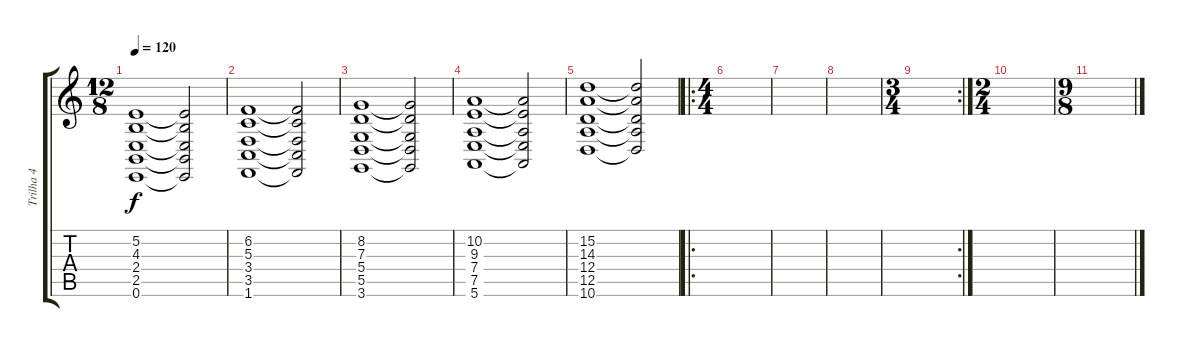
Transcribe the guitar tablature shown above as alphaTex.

\track ("Trilha 4" "Trilha 4") {instrument synthstrings1}
\staff {score tabs}
\tuning (E4 B3 G3 D3 A2 E2) {hide}
\ts (12 8)
\tempo 120
\clef g2
\ks c
(5.2 4.3 2.4 2.5 0.6).1{dy f} (5.2{t} 4.3{t} 2.4{t} 2.5{t} 0.6{t}).2 |
(6.2 5.3 3.4 3.5 1.6).1 (6.2{t} 5.3{t} 3.4{t} 3.5{t} 1.6{t}).2 |
(8.2 7.3 5.4 5.5 3.6).1 (8.2{t} 7.3{t} 5.4{t} 5.5{t} 3.6{t}).2 |
(10.2 9.3 7.4 7.5 5.6).1 (10.2{t} 9.3{t} 7.4{t} 7.5{t} 5.6{t}).2 |
(15.2 14.3 12.4 12.5 10.6).1 (15.2{t} 14.3{t} 12.4{t} 12.5{t} 10.6{t}).2 |
\ro
\ts (4 4)
|
|
|
\rc 2
\ts (3 4)
|
\ts (2 4)
|
\ts (9 8)
